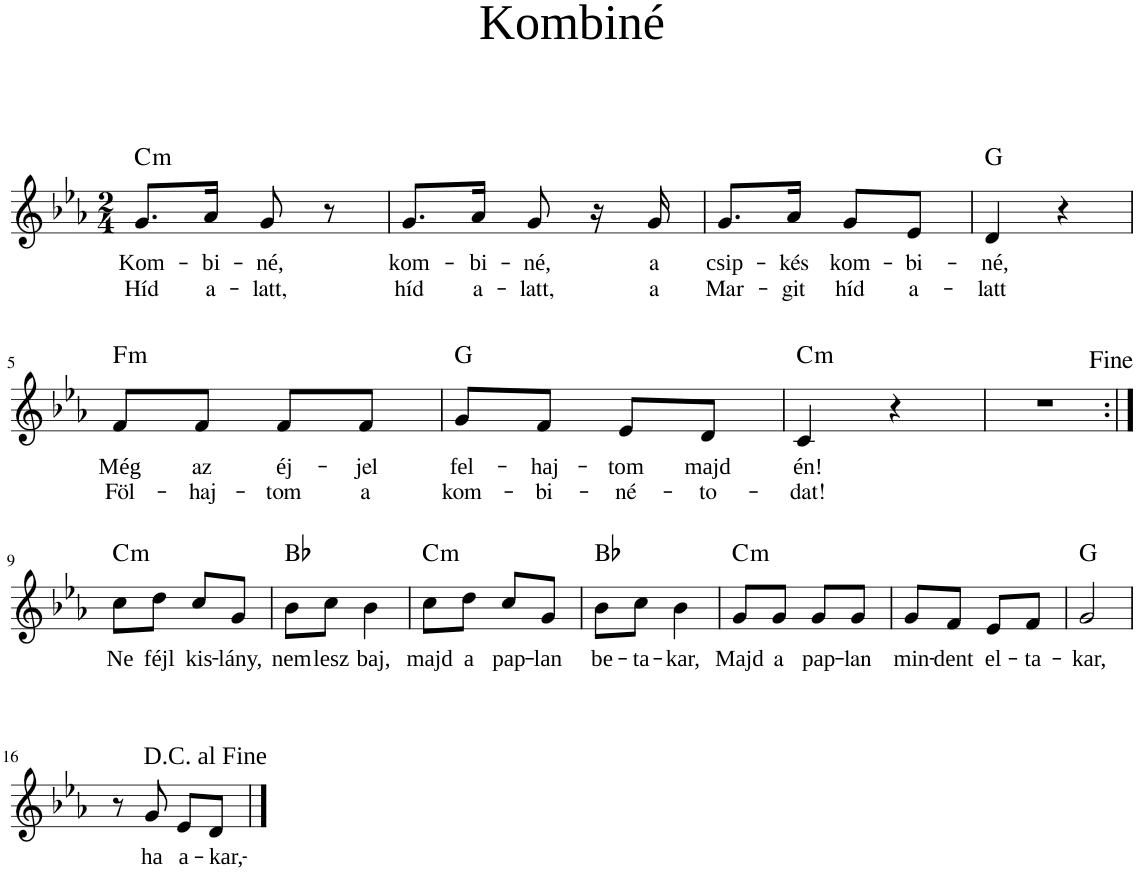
**kern	**text	**text	**harte
*part1	*part1	*part1	*part1
*staff1	*staff1	*staff1	*
*I"Piano	*	*	*
*I'Pno	*	*	*
*clefG2	*	*	*
*k[b-e-a-]	*	*	*
*M2/4	*	*	*
=1	=1	=1	=1
!	!LO:LY:b	!LO:LY:b	!LO:H:kt=m
8.g/L	Kom-	Híd	C:min
!	!LO:LY:b	!LO:LY:b	!
16a-/Jk	-bi-	a-	.
!	!LO:LY:b	!LO:LY:b	!
8g/	-né,	-latt,	.
8r	.	.	.
=2	=2	=2	=2
!	!LO:LY:b	!LO:LY:b	!
8.g/L	kom-	híd	.
!	!LO:LY:b	!LO:LY:b	!
16a-/Jk	-bi-	a-	.
!	!LO:LY:b	!LO:LY:b	!
8g/	-né,	-latt,	.
16r	.	.	.
!	!LO:LY:b	!LO:LY:b	!
16g/	a	a	.
=3	=3	=3	=3
!	!LO:LY:b	!LO:LY:b	!
8.g/L	csip-	Mar-	.
!	!LO:LY:b	!LO:LY:b	!
16a-/Jk	-kés	-git	.
!	!LO:LY:b	!LO:LY:b	!
8g/L	kom-	híd	.
!	!LO:LY:b	!LO:LY:b	!
8e-/J	-bi-	a-	.
=4	=4	=4	=4
!	!LO:LY:b	!LO:LY:b	!
4d/	-né,	-latt	G:maj
4r	.	.	.
!!LO:LB:g=z
=5	=5	=5	=5
!	!LO:LY:b	!LO:LY:b	!LO:H:kt=m
8f/L	Még	Föl-	F:min
!	!LO:LY:b	!LO:LY:b	!
8f/J	az	-haj-	.
!	!LO:LY:b	!LO:LY:b	!
8f/L	éj-	-tom	.
!	!LO:LY:b	!LO:LY:b	!
8f/J	-jel	a	.
=6	=6	=6	=6
!	!LO:LY:b	!LO:LY:b	!
8g/L	fel-	kom-	G:maj
!	!LO:LY:b	!LO:LY:b	!
8f/J	-haj-	-bi-	.
!	!LO:LY:b	!LO:LY:b	!
8e-/L	-tom	-né-	.
!	!LO:LY:b	!LO:LY:b	!
8d/J	majd	-to-	.
=7	=7	=7	=7
!	!LO:LY:b	!LO:LY:b	!LO:H:kt=m
4c/	én!	-dat!	C:min
4r	.	.	.
=8	=8	=8	=8
2r	.	.	.
!!LO:LB:g=z
=9:|!	=9:|!	=9:|!	=9:|!
!	!LO:LY:b	!	!LO:H:kt=m
8cc\L	Ne	.	C:min
!	!LO:LY:b	!	!
8dd\J	féjl	.	.
!	!LO:LY:b	!	!
8cc/L	kis-	.	.
!	!LO:LY:b	!	!
8g/J	-lány,	.	.
=10	=10	=10	=10
!	!LO:LY:b	!	!
8b-\L	nem	.	Bb:maj
!	!LO:LY:b	!	!
8cc\J	lesz	.	.
!	!LO:LY:b	!	!
4b-\	baj,	.	.
=11	=11	=11	=11
!	!LO:LY:b	!	!LO:H:kt=m
8cc\L	majd	.	C:min
!	!LO:LY:b	!	!
8dd\J	a	.	.
!	!LO:LY:b	!	!
8cc/L	pap-	.	.
!	!LO:LY:b	!	!
8g/J	-lan	.	.
=12	=12	=12	=12
!	!LO:LY:b	!	!
8b-\L	be-	.	Bb:maj
!	!LO:LY:b	!	!
8cc\J	-ta-	.	.
!	!LO:LY:b	!	!
4b-\	-kar,	.	.
=13	=13	=13	=13
!	!LO:LY:b	!	!LO:H:kt=m
8g/L	Majd	.	C:min
!	!LO:LY:b	!	!
8g/J	a	.	.
!	!LO:LY:b	!	!
8g/L	pap-	.	.
!	!LO:LY:b	!	!
8g/J	-lan	.	.
=14	=14	=14	=14
!	!LO:LY:b	!	!
8g/L	min-	.	.
!	!LO:LY:b	!	!
8f/J	-dent	.	.
!	!LO:LY:b	!	!
8e-/L	el-	.	.
!	!LO:LY:b	!	!
8f/J	-ta-	.	.
=15	=15	=15	=15
!	!LO:LY:b	!	!
2g/	-kar,	.	G:maj
!!LO:LB:g=z
=16	=16	=16	=16
8r	.	.	.
!	!LO:LY:b	!	!
8g/	ha	.	.
!	!LO:LY:b	!	!
8e-/L	a-	.	.
!	!LO:LY:b	!	!
8d/J	-kar,-	.	.
!LO:TX:a:t=<font face="Times New Roman"/>D.C. al Fine	!	!	!
==	==	==	==
*-	*-	*-	*-
